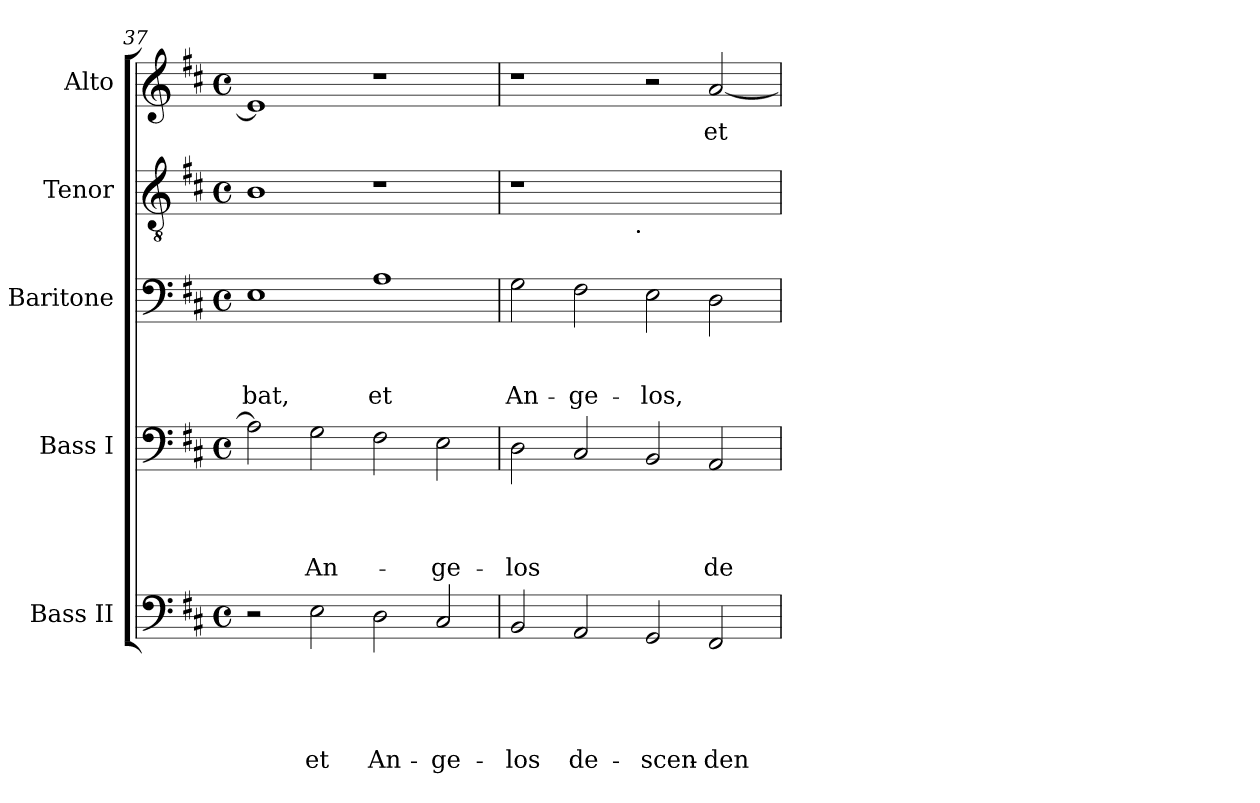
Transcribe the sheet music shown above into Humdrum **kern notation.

**kern	**text	**text	**text	**text	**text	**kern	**text	**text	**text	**text	**kern	**text	**text	**text	**kern	**text	**kern	**text
*part5	*part5	*part5	*part5	*part5	*part5	*part4	*part4	*part4	*part4	*part4	*part3	*part3	*part3	*part3	*part2	*part2	*part1	*part1
*staff5	*staff5	*staff5	*staff5	*staff5	*staff5	*staff4	*staff4	*staff4	*staff4	*staff4	*staff3	*staff3	*staff3	*staff3	*staff2	*staff2	*staff1	*staff1
*I"Bass II	*	*	*	*	*	*I"Bass I	*	*	*	*	*I"Baritone	*	*	*	*I"Tenor	*	*I"Alto	*
!!LO:PB:g=z
*clefF4	*	*	*	*	*	*clefF4	*	*	*	*	*clefF4	*	*	*	*clefGv2	*	*clefG2	*
*k[f#c#]	*	*	*	*	*	*k[f#c#]	*	*	*	*	*k[f#c#]	*	*	*	*k[f#c#]	*	*k[f#c#]	*
*D:	*	*	*	*	*	*D:	*	*	*	*	*D:	*	*	*	*D:	*	*D:	*
*M4/4	*	*	*	*	*	*M4/4	*	*	*	*	*M4/4	*	*	*	*M4/4	*	*M4/4	*
*met(c)	*	*	*	*	*	*met(c)	*	*	*	*	*met(c)	*	*	*	*met(c)	*	*met(c)	*
=37	=37	=37	=37	=37	=37	=37	=37	=37	=37	=37	=37	=37	=37	=37	=37	=37	=37	=37
!	!	!	!	!	!	!	!	!	!	!	!	!	!	!LO:LY:b	!	!	!	!
2r	.	.	.	.	.	2A\]	.	.	.	.	1E	.	.	-bat,	1B	.	1e]	.
!	!	!	!	!	!LO:LY:b	!	!	!	!	!LO:LY:b	!	!	!	!	!	!	!	!
2E\	.	.	.	.	et	2G\	.	.	.	An-	.	.	.	.	.	.	.	.
!	!	!	!	!	!LO:LY:b	!	!	!	!	!	!	!	!	!LO:LY:b	!	!	!	!
2D\	.	.	.	.	An-	2F#\	.	.	.	.	1A	.	.	et	1r	.	1r	.
!	!	!	!	!	!LO:LY:b:rj	!	!	!	!	!LO:LY:b	!	!	!	!	!	!	!	!
2C#/	.	.	.	.	-ge-	2E\	.	.	.	-ge-	.	.	.	.	.	.	.	.
=38	=38	=38	=38	=38	=38	=38	=38	=38	=38	=38	=38	=38	=38	=38	=38	=38	=38	=38
!	!	!	!	!	!LO:LY:b	!	!	!	!	!LO:LY:b	!	!	!	!LO:LY:b	!	!	!	!
*	*	*	*	*	*	*	*	*	*	*	*	*	*	*	*^	*	*	*
2BB/	.	.	.	.	-los	2D\	.	.	.	-los	2G\	.	.	An-	1r	2ryy	.	1r	.
!	!	!	!	!	!LO:LY:b	!	!	!	!	!	!	!	!	!LO:LY:b:rj	!	!	!	!	!
2AA/	.	.	.	.	de-	2C#/	.	.	.	.	2F#\	.	.	-ge-	.	4...ryy	.	.	.
!	!	!	!	!	!	!	!	!	!	!	!	!	!	!	!	!LO:TX:b:t=.	!	!	!
.	.	.	.	.	.	.	.	.	.	.	.	.	.	.	.	1ryy	.	.	.
!	!	!	!	!	!LO:LY:b	!	!	!	!	!	!	!	!	!LO:LY:b	!	!	!	!	!
2GG/	.	.	.	.	-scen-	2BB/	.	.	.	.	2E\	.	.	-los,	1ryy	.	.	2r	.
!	!	!	!	!	!LO:LY:b:rj	!	!	!	!	!LO:LY:b	!	!	!	!	!	!	!	!	!LO:LY:b
2FF#/	.	.	.	.	-den-	2AA/	.	.	.	de-	2D\	.	.	.	.	.	.	[<2a/	et
.	.	.	.	.	.	.	.	.	.	.	.	.	.	.	.	32ryy	.	.	.
*	*	*	*	*	*	*	*	*	*	*	*	*	*	*	*v	*v	*	*	*
=	=	=	=	=	=	=	=	=	=	=	=	=	=	=	=	=	=	=
*-	*-	*-	*-	*-	*-	*-	*-	*-	*-	*-	*-	*-	*-	*-	*-	*-	*-	*-
